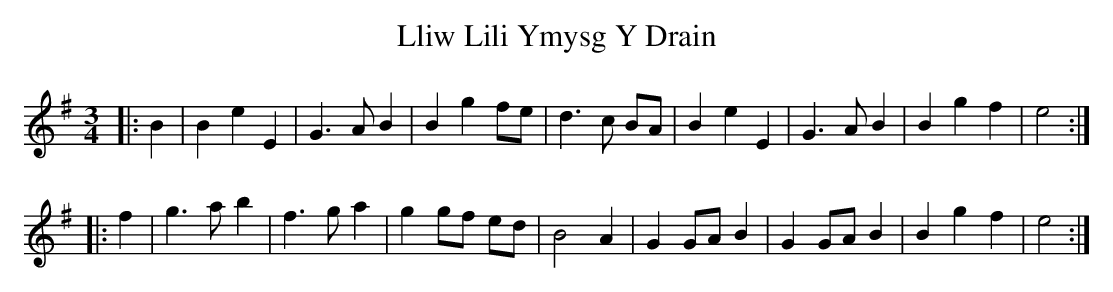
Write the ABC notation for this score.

X:1
T: Lliw Lili Ymysg Y Drain
M: 3/4
L: 1/8
K: Emin
|:B2|B2 e2 E2|G3 A B2|B2 g2 fe|d3 c BA|B2 e2 E2|G3 A B2|B2 g2 f2|e4:|
|:f2|g3 a b2|f3 g a2|g2 gf ed|B4 A2|G2 GA B2|G2 GA B2|B2 g2 f2|e4:|
